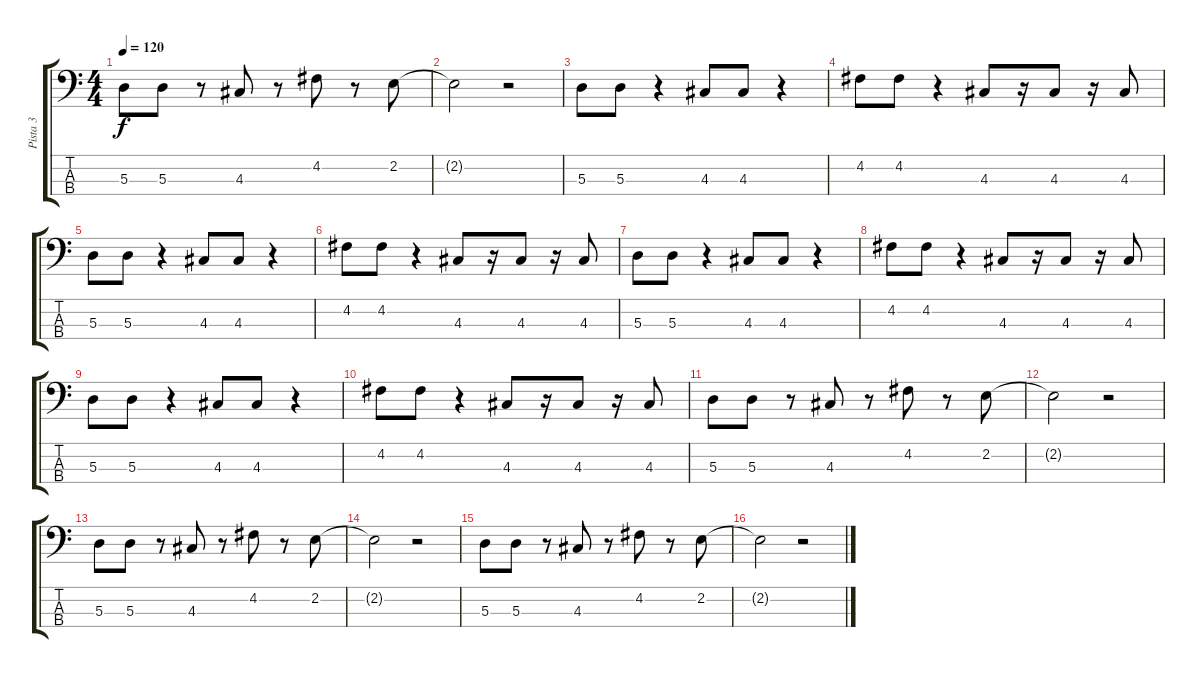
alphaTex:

\track ("Pista 3" "Pista 3") {instrument electricbassfinger}
\staff {score tabs}
\tuning (G2 D2 A1 E1) {hide}
\ts (4 4)
\tempo 120
\clef f4
\ks c
5.3.8{dy f} 5.3.8 r.8 4.3.8 r.8 4.2.8 r.8 2.2.8 |
2.2{t}.2 r.2 |
5.3.8 5.3.8 r.4 4.3.8 4.3.8 r.4 |
4.2.8 4.2.8 r.4 4.3.8 r.16 4.3.8 r.16 4.3.8 |
5.3.8 5.3.8 r.4 4.3.8 4.3.8 r.4 |
4.2.8 4.2.8 r.4 4.3.8 r.16 4.3.8 r.16 4.3.8 |
5.3.8 5.3.8 r.4 4.3.8 4.3.8 r.4 |
4.2.8 4.2.8 r.4 4.3.8 r.16 4.3.8 r.16 4.3.8 |
5.3.8 5.3.8 r.4 4.3.8 4.3.8 r.4 |
4.2.8 4.2.8 r.4 4.3.8 r.16 4.3.8 r.16 4.3.8 |
5.3.8 5.3.8 r.8 4.3.8 r.8 4.2.8 r.8 2.2.8 |
2.2{t}.2 r.2 |
5.3.8 5.3.8 r.8 4.3.8 r.8 4.2.8 r.8 2.2.8 |
2.2{t}.2 r.2 |
5.3.8 5.3.8 r.8 4.3.8 r.8 4.2.8 r.8 2.2.8 |
2.2{t}.2 r.2
